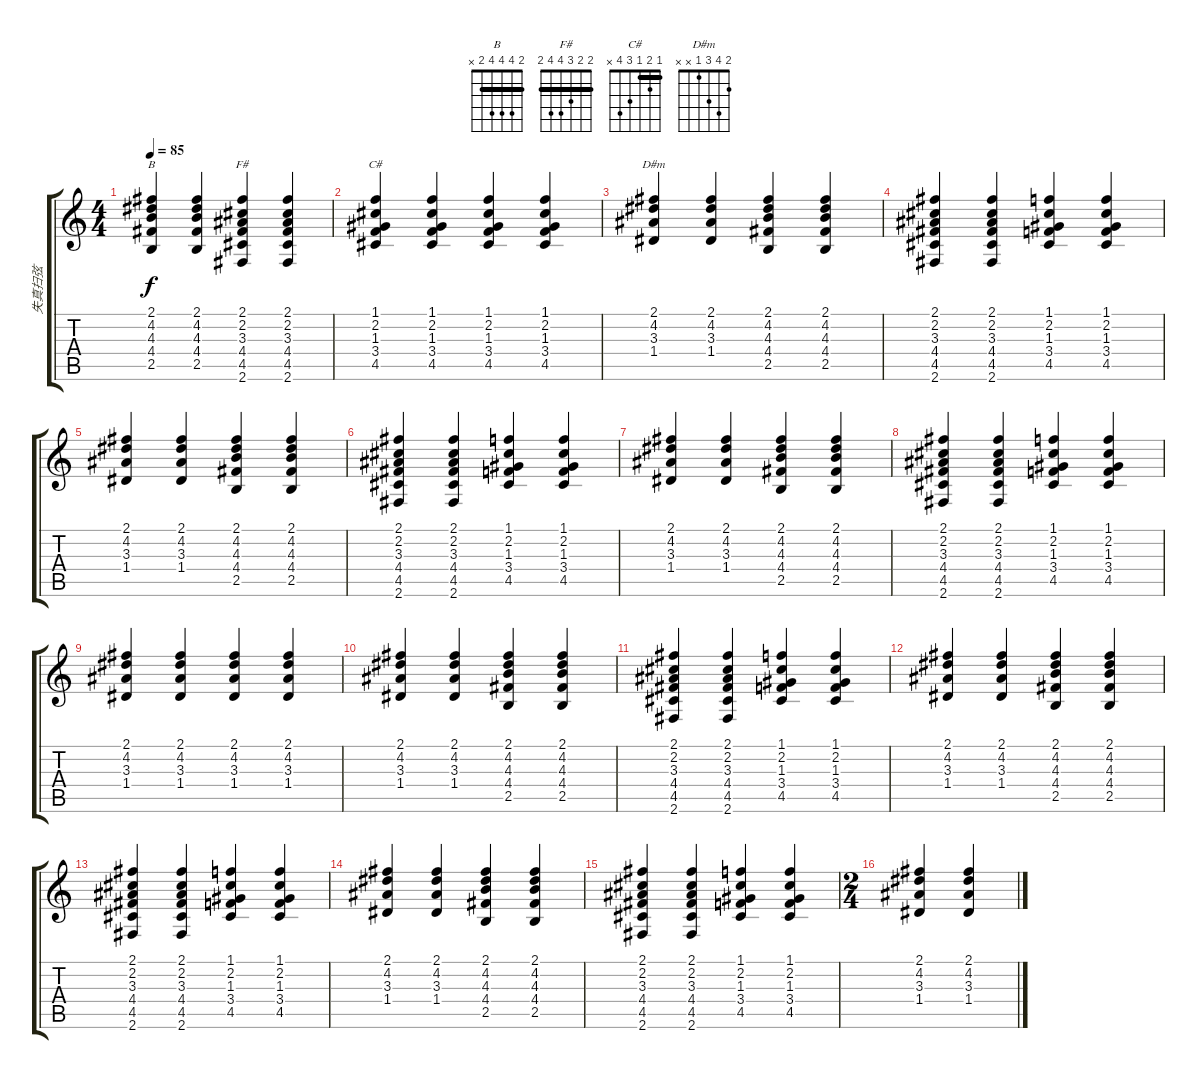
\track ("失真扫弦" "失真扫弦") {instrument distortionguitar}
\staff {score tabs}
\tuning (E4 B3 G3 D3 A2 E2) {hide}
\chord ("B" 2 4 4 4 2 x) {barre 2}
\chord ("F#" 2 2 3 4 4 2) {barre 2}
\chord ("C#" 1 2 1 3 4 x) {barre 1}
\chord ("D#m" 2 4 3 1 x x)
\ts (4 4)
\tempo 85
\clef g2
\ks c
(2.1 4.2 4.3 4.4 2.5).4{ch "B" dy f} (2.1 4.2 4.3 4.4 2.5).4 (2.1 2.2 3.3 4.4 4.5 2.6).4{ch "F#"} (2.1 2.2 3.3 4.4 4.5 2.6).4 |
(1.1 2.2 1.3 3.4 4.5).4{ch "C#"} (1.1 2.2 1.3 3.4 4.5).4 (1.1 2.2 1.3 3.4 4.5).4 (1.1 2.2 1.3 3.4 4.5).4 |
(2.1 4.2 3.3 1.4).4{ch "D#m"} (2.1 4.2 3.3 1.4).4 (2.1 4.2 4.3 4.4 2.5).4 (2.1 4.2 4.3 4.4 2.5).4 |
(2.1 2.2 3.3 4.4 4.5 2.6).4 (2.1 2.2 3.3 4.4 4.5 2.6).4 (1.1 2.2 1.3 3.4 4.5).4 (1.1 2.2 1.3 3.4 4.5).4 |
(2.1 4.2 3.3 1.4).4 (2.1 4.2 3.3 1.4).4 (2.1 4.2 4.3 4.4 2.5).4 (2.1 4.2 4.3 4.4 2.5).4 |
(2.1 2.2 3.3 4.4 4.5 2.6).4 (2.1 2.2 3.3 4.4 4.5 2.6).4 (1.1 2.2 1.3 3.4 4.5).4 (1.1 2.2 1.3 3.4 4.5).4 |
(2.1 4.2 3.3 1.4).4 (2.1 4.2 3.3 1.4).4 (2.1 4.2 4.3 4.4 2.5).4 (2.1 4.2 4.3 4.4 2.5).4 |
(2.1 2.2 3.3 4.4 4.5 2.6).4 (2.1 2.2 3.3 4.4 4.5 2.6).4 (1.1 2.2 1.3 3.4 4.5).4 (1.1 2.2 1.3 3.4 4.5).4 |
(2.1 4.2 3.3 1.4).4 (2.1 4.2 3.3 1.4).4 (2.1 4.2 3.3 1.4).4 (2.1 4.2 3.3 1.4).4 |
(2.1 4.2 3.3 1.4).4 (2.1 4.2 3.3 1.4).4 (2.1 4.2 4.3 4.4 2.5).4 (2.1 4.2 4.3 4.4 2.5).4 |
(2.1 2.2 3.3 4.4 4.5 2.6).4 (2.1 2.2 3.3 4.4 4.5 2.6).4 (1.1 2.2 1.3 3.4 4.5).4 (1.1 2.2 1.3 3.4 4.5).4 |
(2.1 4.2 3.3 1.4).4 (2.1 4.2 3.3 1.4).4 (2.1 4.2 4.3 4.4 2.5).4 (2.1 4.2 4.3 4.4 2.5).4 |
(2.1 2.2 3.3 4.4 4.5 2.6).4 (2.1 2.2 3.3 4.4 4.5 2.6).4 (1.1 2.2 1.3 3.4 4.5).4 (1.1 2.2 1.3 3.4 4.5).4 |
(2.1 4.2 3.3 1.4).4 (2.1 4.2 3.3 1.4).4 (2.1 4.2 4.3 4.4 2.5).4 (2.1 4.2 4.3 4.4 2.5).4 |
(2.1 2.2 3.3 4.4 4.5 2.6).4 (2.1 2.2 3.3 4.4 4.5 2.6).4 (1.1 2.2 1.3 3.4 4.5).4 (1.1 2.2 1.3 3.4 4.5).4 |
\ts (2 4)
(2.1 4.2 3.3 1.4).4 (2.1 4.2 3.3 1.4).4
